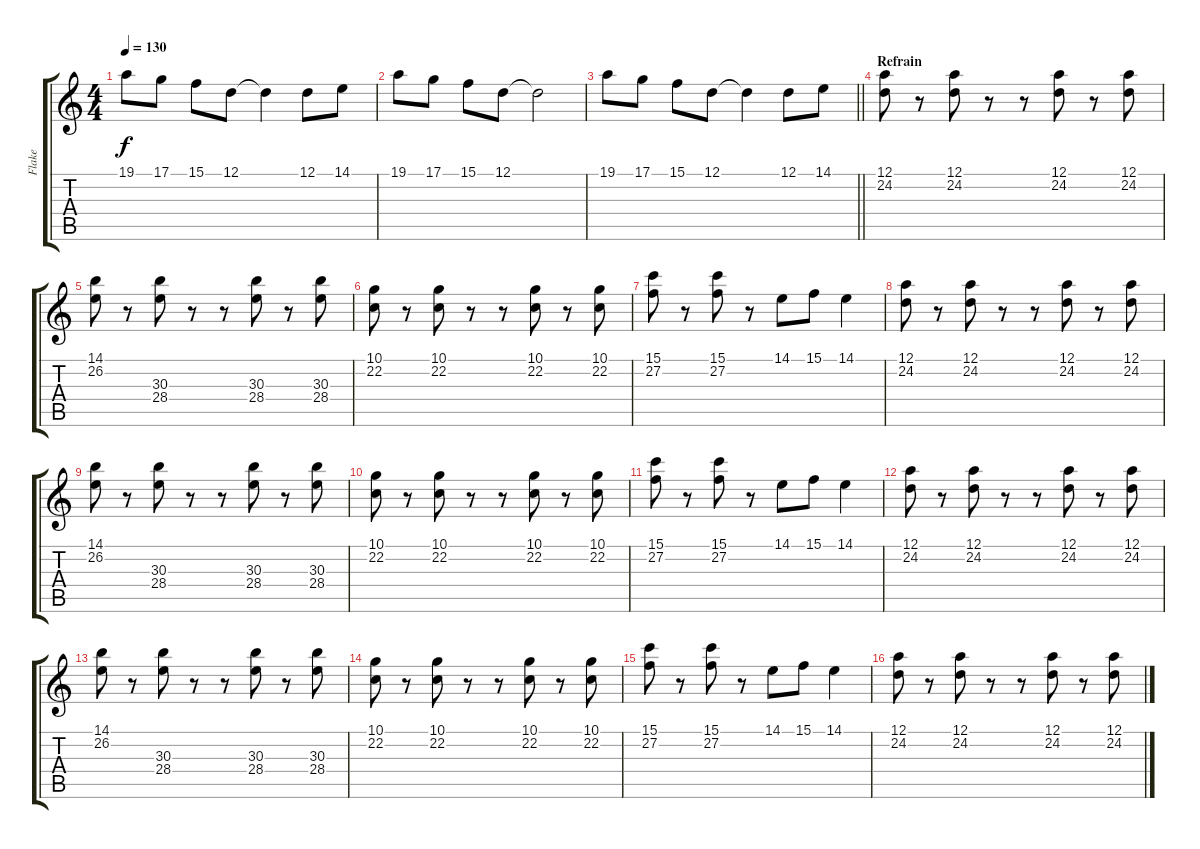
\track ("Flake" "Flake") {instrument pad1newage}
\staff {score tabs}
\tuning (D4 A3 F3 C3 G2 C2) {hide}
\ts (4 4)
\tempo 130
\clef g2
\ks c
19.1.8{dy f} 17.1.8 15.1.8 12.1.8 12.1{t}.4 12.1.8 14.1.8 |
19.1.8 17.1.8 15.1.8 12.1.8 12.1{t}.2 |
\barLineRight lightlight
19.1.8 17.1.8 15.1.8 12.1.8 12.1{t}.4 12.1.8 14.1.8 |
\section ("" "Refrain")
(12.1 24.2).8{instrument pad1newage} r.8 (12.1 24.2).8 r.8 r.8 (12.1 24.2).8 r.8 (12.1 24.2).8 |
(14.1 26.2).8 r.8 (30.3 28.4).8 r.8 r.8 (30.3 28.4).8 r.8 (30.3 28.4).8 |
(10.1 22.2).8 r.8 (10.1 22.2).8 r.8 r.8 (10.1 22.2).8 r.8 (10.1 22.2).8 |
(15.1 27.2).8 r.8 (15.1 27.2).8 r.8 14.1.8 15.1.8 14.1.4 |
(12.1 24.2).8 r.8 (12.1 24.2).8 r.8 r.8 (12.1 24.2).8 r.8 (12.1 24.2).8 |
(14.1 26.2).8 r.8 (30.3 28.4).8 r.8 r.8 (30.3 28.4).8 r.8 (30.3 28.4).8 |
(10.1 22.2).8 r.8 (10.1 22.2).8 r.8 r.8 (10.1 22.2).8 r.8 (10.1 22.2).8 |
(15.1 27.2).8 r.8 (15.1 27.2).8 r.8 14.1.8 15.1.8 14.1.4 |
(12.1 24.2).8 r.8 (12.1 24.2).8 r.8 r.8 (12.1 24.2).8 r.8 (12.1 24.2).8 |
(14.1 26.2).8 r.8 (30.3 28.4).8 r.8 r.8 (30.3 28.4).8 r.8 (30.3 28.4).8 |
(10.1 22.2).8 r.8 (10.1 22.2).8 r.8 r.8 (10.1 22.2).8 r.8 (10.1 22.2).8 |
(15.1 27.2).8 r.8 (15.1 27.2).8 r.8 14.1.8 15.1.8 14.1.4 |
(12.1 24.2).8 r.8 (12.1 24.2).8 r.8 r.8 (12.1 24.2).8 r.8 (12.1 24.2).8
